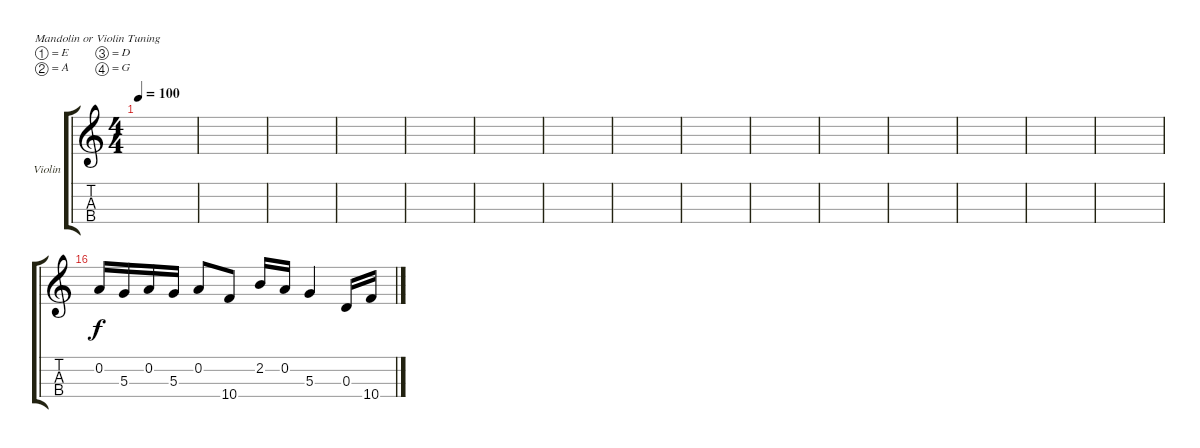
\defaultSystemsLayout 4
\bracketExtendMode groupsimilarinstruments
\firstSystemTrackNameOrientation horizontal
\otherSystemsTrackNameOrientation horizontal
\defaultBarNumberDisplay FirstOfSystem
\track ("Violin" "Violin") {instrument violin}
\staff {score tabs}
\tuning (E5 A4 D4 G3)
\ts (4 4)
\tempo 100
\clef g2
\scale
0.487395
\ks c
|
\scale
0.256303 |
\scale
0.256303 |
\scale
0.333333 |
\scale
0.333333 |
|
|
|
|
|
\scale
0.333333 |
\scale
0.333333 |
\scale
0.333333 |
|
|
0.2.16 5.3.16 0.2.16 5.3.16 0.2.8 10.4.8 2.2.16 0.2.16 5.3.4 0.3.16 10.4.16
